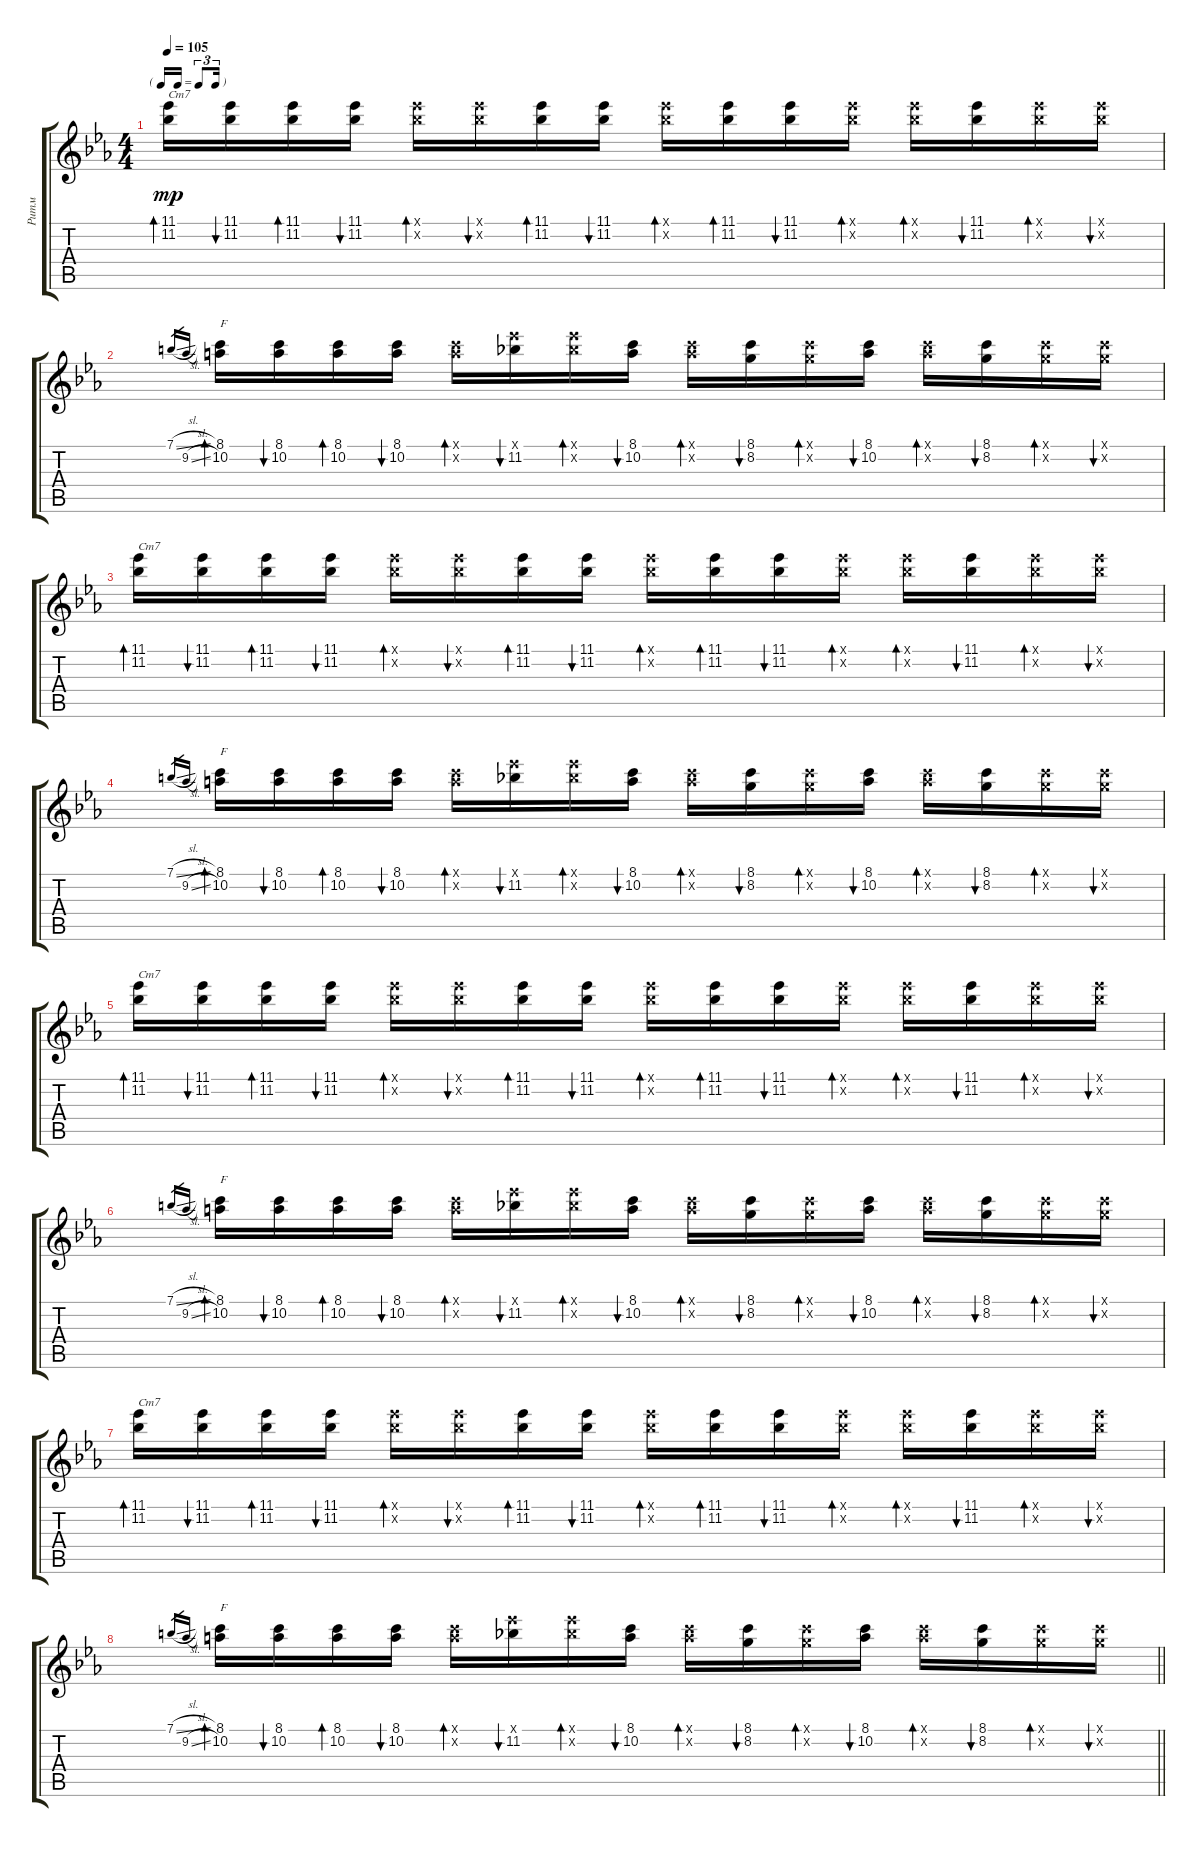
\track ("Ритм" "Ритм") {instrument electricguitarjazz}
\staff {score tabs}
\tuning (E4 B3 G3 D3 A2 E2) {hide}
\ts (4 4)
\tf triplet16th
\tempo 105
\clef g2
\ks cminor
(11.1 11.2).16{bd 30 txt "Cm7" dy mp} (11.1 11.2).16{bu 30} (11.1 11.2).16{bd 30} (11.1 11.2).16{bu 30} (11.1{x} 11.2{x}).16{bd 30} (11.1{x} 11.2{x}).16{bu 30} (11.1 11.2).16{bd 30} (11.1 11.2).16{bu 30} (11.1{x} 11.2{x}).16{bd 30} (11.1 11.2).16{bd 30} (11.1 11.2).16{bu 30} (11.1{x} 11.2{x}).16{bd 30} (11.1{x} 11.2{x}).16{bd 30} (11.1 11.2).16{bu 30} (11.1{x} 11.2{x}).16{bd 30} (11.1{x} 11.2{x}).16{bu 30} |
7.1{sl}.16{gr} 9.2{sl}.16{gr} (8.1 10.2).16{bd 30 txt "F"} (8.1 10.2).16{bu 30} (8.1 10.2).16{bd 30} (8.1 10.2).16{bu 30} (8.1{x} 10.2{x}).16{bd 30} (11.1{x} 11.2).16{bu 30} (11.1{x} 11.2{x}).16{bd 30} (8.1 10.2).16{bu 30} (8.1{x} 10.2{x}).16{bd 30} (8.1 8.2).16{bu 30} (8.1{x} 8.2{x}).16{bd 30} (8.1 10.2).16{bu 30} (8.1{x} 10.2{x}).16{bd 30} (8.1 8.2).16{bu 30} (8.1{x} 8.2{x}).16{bd 30} (8.1{x} 8.2{x}).16{bu 30} |
(11.1 11.2).16{bd 30 txt "Cm7"} (11.1 11.2).16{bu 30} (11.1 11.2).16{bd 30} (11.1 11.2).16{bu 30} (11.1{x} 11.2{x}).16{bd 30} (11.1{x} 11.2{x}).16{bu 30} (11.1 11.2).16{bd 30} (11.1 11.2).16{bu 30} (11.1{x} 11.2{x}).16{bd 30} (11.1 11.2).16{bd 30} (11.1 11.2).16{bu 30} (11.1{x} 11.2{x}).16{bd 30} (11.1{x} 11.2{x}).16{bd 30} (11.1 11.2).16{bu 30} (11.1{x} 11.2{x}).16{bd 30} (11.1{x} 11.2{x}).16{bu 30} |
7.1{sl}.16{gr} 9.2{sl}.16{gr} (8.1 10.2).16{bd 30 txt "F"} (8.1 10.2).16{bu 30} (8.1 10.2).16{bd 30} (8.1 10.2).16{bu 30} (8.1{x} 10.2{x}).16{bd 30} (11.1{x} 11.2).16{bu 30} (11.1{x} 11.2{x}).16{bd 30} (8.1 10.2).16{bu 30} (8.1{x} 10.2{x}).16{bd 30} (8.1 8.2).16{bu 30} (8.1{x} 8.2{x}).16{bd 30} (8.1 10.2).16{bu 30} (8.1{x} 10.2{x}).16{bd 30} (8.1 8.2).16{bu 30} (8.1{x} 8.2{x}).16{bd 30} (8.1{x} 8.2{x}).16{bu 30} |
(11.1 11.2).16{bd 30 txt "Cm7"} (11.1 11.2).16{bu 30} (11.1 11.2).16{bd 30} (11.1 11.2).16{bu 30} (11.1{x} 11.2{x}).16{bd 30} (11.1{x} 11.2{x}).16{bu 30} (11.1 11.2).16{bd 30} (11.1 11.2).16{bu 30} (11.1{x} 11.2{x}).16{bd 30} (11.1 11.2).16{bd 30} (11.1 11.2).16{bu 30} (11.1{x} 11.2{x}).16{bd 30} (11.1{x} 11.2{x}).16{bd 30} (11.1 11.2).16{bu 30} (11.1{x} 11.2{x}).16{bd 30} (11.1{x} 11.2{x}).16{bu 30} |
7.1{sl}.16{gr} 9.2{sl}.16{gr} (8.1 10.2).16{bd 30 txt "F"} (8.1 10.2).16{bu 30} (8.1 10.2).16{bd 30} (8.1 10.2).16{bu 30} (8.1{x} 10.2{x}).16{bd 30} (11.1{x} 11.2).16{bu 30} (11.1{x} 11.2{x}).16{bd 30} (8.1 10.2).16{bu 30} (8.1{x} 10.2{x}).16{bd 30} (8.1 8.2).16{bu 30} (8.1{x} 8.2{x}).16{bd 30} (8.1 10.2).16{bu 30} (8.1{x} 10.2{x}).16{bd 30} (8.1 8.2).16{bu 30} (8.1{x} 8.2{x}).16{bd 30} (8.1{x} 8.2{x}).16{bu 30} |
(11.1 11.2).16{bd 30 txt "Cm7"} (11.1 11.2).16{bu 30} (11.1 11.2).16{bd 30} (11.1 11.2).16{bu 30} (11.1{x} 11.2{x}).16{bd 30} (11.1{x} 11.2{x}).16{bu 30} (11.1 11.2).16{bd 30} (11.1 11.2).16{bu 30} (11.1{x} 11.2{x}).16{bd 30} (11.1 11.2).16{bd 30} (11.1 11.2).16{bu 30} (11.1{x} 11.2{x}).16{bd 30} (11.1{x} 11.2{x}).16{bd 30} (11.1 11.2).16{bu 30} (11.1{x} 11.2{x}).16{bd 30} (11.1{x} 11.2{x}).16{bu 30} |
\barLineRight lightlight
7.1{sl}.16{gr} 9.2{sl}.16{gr} (8.1 10.2).16{bd 30 txt "F"} (8.1 10.2).16{bu 30} (8.1 10.2).16{bd 30} (8.1 10.2).16{bu 30} (8.1{x} 10.2{x}).16{bd 30} (11.1{x} 11.2).16{bu 30} (11.1{x} 11.2{x}).16{bd 30} (8.1 10.2).16{bu 30} (8.1{x} 10.2{x}).16{bd 30} (8.1 8.2).16{bu 30} (8.1{x} 8.2{x}).16{bd 30} (8.1 10.2).16{bu 30} (8.1{x} 10.2{x}).16{bd 30} (8.1 8.2).16{bu 30} (8.1{x} 8.2{x}).16{bd 30} (8.1{x} 8.2{x}).16{bu 30}
